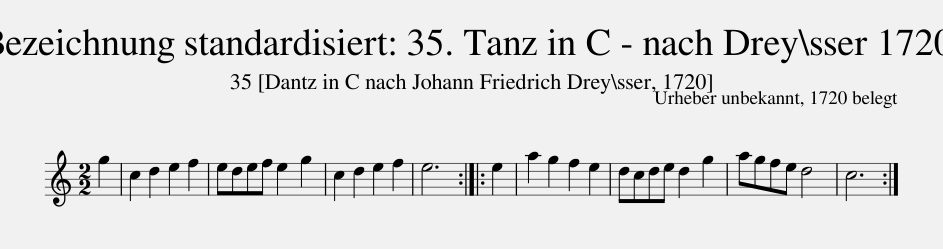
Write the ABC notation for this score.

X:1
L:1/8
M:2/2
I:linebreak $
K:C
V:1 treble
V:1
 g2 | c2 d2 e2 f2 | edef e2 g2 | c2 d2 e2 f2 | e6 :: %5
 e2 | a2 g2 f2 e2 | dcde d2 g2 | agfe d4 | c6 :| %10
